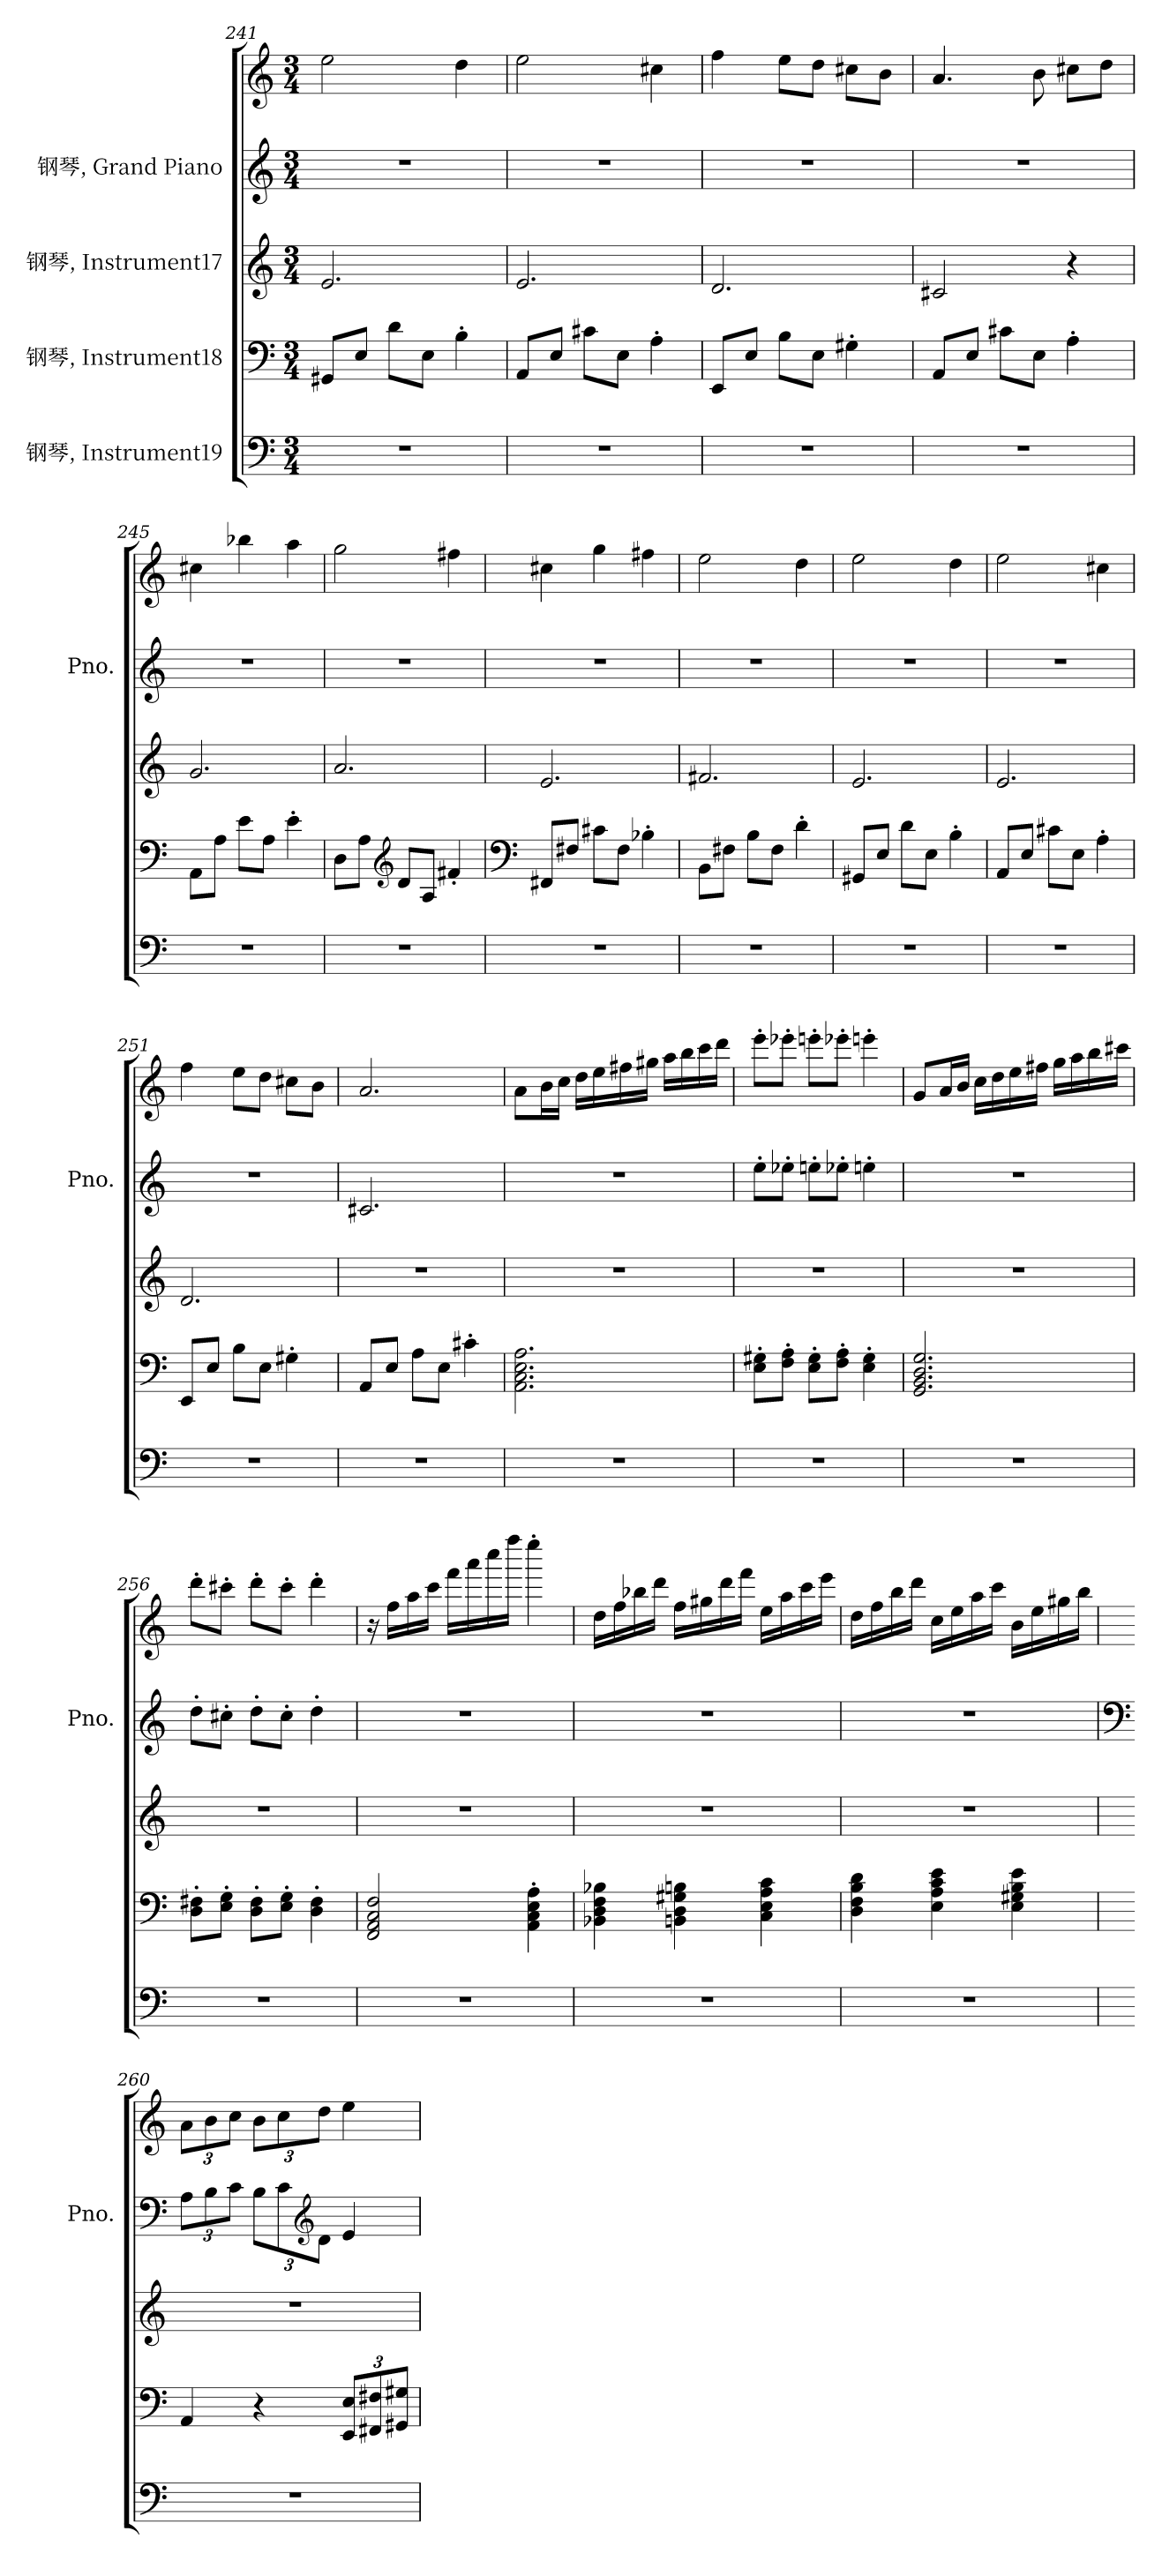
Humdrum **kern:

**kern	**kern	**kern	**kern	**kern
*part4	*part3	*part2	*part1	*part1
*staff5	*staff4	*staff3	*staff2	*staff1
*I"钢琴, Instrument19	*I"钢琴, Instrument18	*I"钢琴, Instrument17	*I"钢琴, Grand Piano	*
*	*	*	*I'Pno.	*
*clefF4	*clefF4	*clefG2	*clefG2	*clefG2
*k[]	*k[]	*k[]	*k[]	*k[]
*M3/4	*M3/4	*M3/4	*M3/4	*M3/4
=241	=241	=241	=241	=241
2.r	8GG#X/L	2.e/	2.r	2ee\
.	8E/J	.	.	.
.	8d\L	.	.	.
.	8E\J	.	.	.
.	4B'\	.	.	4dd\
=242	=242	=242	=242	=242
2.r	8AA/L	2.e/	2.r	2ee\
.	8E/J	.	.	.
.	8c#X\L	.	.	.
.	8E\J	.	.	.
.	4A'\	.	.	4cc#X\
=243	=243	=243	=243	=243
2.r	8EE/L	2.d/	2.r	4ff\
.	8E/J	.	.	.
.	8B\L	.	.	8ee\L
.	8E\J	.	.	8dd\J
.	4G#X'\	.	.	8cc#X\L
.	.	.	.	8b\J
!!LO:PB:g=z
=244	=244	=244	=244	=244
2.r	8AA/L	2c#X/	2.r	4.a/
.	8E/J	.	.	.
.	8c#X\L	.	.	.
.	8E\J	.	.	8b\
.	4A'\	4r	.	8cc#X\L
.	.	.	.	8dd\J
=245	=245	=245	=245	=245
2.r	8AA\L	2.g/	2.r	4cc#X\
.	8A\J	.	.	.
.	8e\L	.	.	4bb-X\
.	8A\J	.	.	.
.	4e'\	.	.	4aa\
=246	=246	=246	=246	=246
2.r	8D\L	2.a/	2.r	2gg\
.	8A\J	.	.	.
*	*clefG2	*	*	*
.	8d/L	.	.	.
.	8A/J	.	.	.
.	4f#X'/	.	.	4ff#X\
=247	=247	=247	=247	=247
*	*clefF4	*	*	*
2.r	8FF#X/L	2.e/	2.r	4cc#X\
.	8F#X/J	.	.	.
.	8c#X\L	.	.	4gg\
.	8F#\J	.	.	.
.	4B-X'\	.	.	4ff#X\
=248	=248	=248	=248	=248
2.r	8BB\L	2.f#X/	2.r	2ee\
.	8F#X\J	.	.	.
.	8B\L	.	.	.
.	8F#\J	.	.	.
.	4d'\	.	.	4dd\
!!LO:LB:g=z
=249	=249	=249	=249	=249
2.r	8GG#X/L	2.e/	2.r	2ee\
.	8E/J	.	.	.
.	8d\L	.	.	.
.	8E\J	.	.	.
.	4B'\	.	.	4dd\
=250	=250	=250	=250	=250
2.r	8AA/L	2.e/	2.r	2ee\
.	8E/J	.	.	.
.	8c#X\L	.	.	.
.	8E\J	.	.	.
.	4A'\	.	.	4cc#X\
=251	=251	=251	=251	=251
2.r	8EE/L	2.d/	2.r	4ff\
.	8E/J	.	.	.
.	8B\L	.	.	8ee\L
.	8E\J	.	.	8dd\J
.	4G#X'\	.	.	8cc#X\L
.	.	.	.	8b\J
=252	=252	=252	=252	=252
2.r	8AA/L	2.r	2.c#X/	2.a/
.	8E/J	.	.	.
.	8A\L	.	.	.
.	8E\J	.	.	.
.	4c#X'\	.	.	.
=253	=253	=253	=253	=253
2.r	2.AA\ 2.C\ 2.E\ 2.A\	2.r	2.r	8a\L
.	.	.	.	16b\L
.	.	.	.	16cc\JJ
.	.	.	.	16dd\LL
.	.	.	.	16ee\
.	.	.	.	16ff#X\
.	.	.	.	16gg#X\JJ
.	.	.	.	16aa\LL
.	.	.	.	16bb\
.	.	.	.	16ccc\
.	.	.	.	16ddd\JJ
!!LO:PB:g=z
=254	=254	=254	=254	=254
2.r	8E\' 8G#X\'L	2.r	8ee'\L	8eee'\L
.	8F\' 8A\'J	.	8ee-X'\J	8eee-X'\J
.	8E\' 8G#\'L	.	8een'\L	8eeen'\L
.	8F\' 8A\'J	.	8ee-X'\J	8eee-X'\J
.	4E\' 4G#\'	.	4een'\	4eeen'\
=255	=255	=255	=255	=255
2.r	2.GG/ 2.BB/ 2.D/ 2.G/	2.r	2.r	8g/L
.	.	.	.	16a/L
.	.	.	.	16b/JJ
.	.	.	.	16cc\LL
.	.	.	.	16dd\
.	.	.	.	16ee\
.	.	.	.	16ff#X\JJ
.	.	.	.	16gg\LL
.	.	.	.	16aa\
.	.	.	.	16bb\
.	.	.	.	16ccc#X\JJ
=256	=256	=256	=256	=256
2.r	8D\' 8F#X\'L	2.r	8dd'\L	8ddd'\L
.	8E\' 8G\'J	.	8cc#X'\J	8ccc#X'\J
.	8D\' 8F#\'L	.	8dd'\L	8ddd'\L
.	8E\' 8G\'J	.	8cc#'\J	8ccc#'\J
.	4D\' 4F#\'	.	4dd'\	4ddd'\
=257	=257	=257	=257	=257
2.r	2FF/ 2AA/ 2C/ 2F/	2.r	2.r	16r
.	.	.	.	16ff\LL
.	.	.	.	16aa\
.	.	.	.	16ccc\JJ
.	.	.	.	16fff\LL
.	.	.	.	16aaa\
.	.	.	.	16cccc\
.	.	.	.	16ffff\JJ
.	4AA\' 4C\' 4E\' 4A\'	.	.	4eeee'\
!!LO:LB:g=z
=258	=258	=258	=258	=258
2.r	4BB-X\ 4D\ 4F\ 4B-X\	2.r	2.r	16dd\LL
.	.	.	.	16ff\
.	.	.	.	16bb-X\
.	.	.	.	16ddd\JJ
.	4BBn\ 4D\ 4G#X\ 4Bn\	.	.	16ff\LL
.	.	.	.	16gg#X\
.	.	.	.	16ddd\
.	.	.	.	16fff\JJ
.	4C\ 4E\ 4A\ 4c\	.	.	16ee\LL
.	.	.	.	16aa\
.	.	.	.	16ccc\
.	.	.	.	16eee\JJ
=259	=259	=259	=259	=259
2.r	4D\ 4F\ 4B\ 4d\	2.r	2.r	16dd\LL
.	.	.	.	16ff\
.	.	.	.	16bb\
.	.	.	.	16ddd\JJ
.	4E\ 4A\ 4c\ 4e\	.	.	16cc\LL
.	.	.	.	16ee\
.	.	.	.	16aa\
.	.	.	.	16ccc\JJ
.	4E\ 4G#X\ 4B\ 4e\	.	.	16b\LL
.	.	.	.	16ee\
.	.	.	.	16gg#X\
.	.	.	.	16bb\JJ
!!LO:PB:g=z
=260	=260	=260	=260	=260
*	*	*	*clefF4	*
*	*	*	*Xbrackettup	*Xbrackettup
2.r	4AA/	2.r	12A\L	12a\L
.	.	.	12B\	12b\
.	.	.	12c\J	12cc\J
.	4r	.	12B\L	12b\L
.	.	.	12c\	12cc\
*	*	*	*clefG2	*
.	.	.	12d\J	12dd\J
*	*Xbrackettup	*	*	*
.	12EE/ 12E/L	.	4e/	4ee\
.	12FF#X/ 12F#X/	.	.	.
.	12GG#X/ 12G#X/J	.	.	.
=	=	=	=	=
*-	*-	*-	*-	*-
